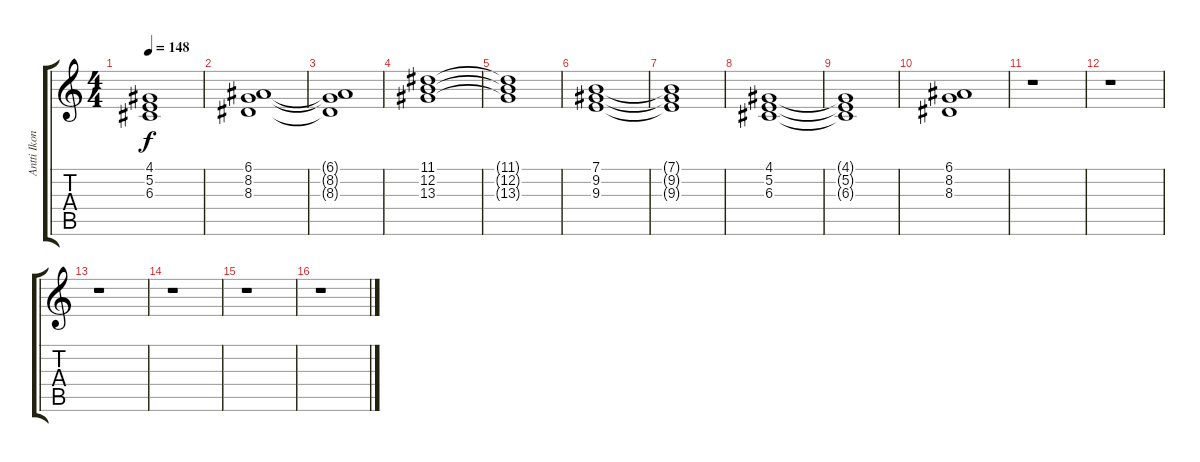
\track ("Antti Ikonen" "Antti Ikon") {instrument choiraahs}
\staff {score tabs}
\tuning (E4 B3 G3 D3 A2 E2) {hide}
\ts (4 4)
\tempo 148
\clef g2
\ks c
(4.1{t} 5.2{t} 6.3{t}).1{dy f} |
(6.1 8.2 8.3).1 |
(6.1{t} 8.2{t} 8.3{t}).1 |
(11.1 12.2 13.3).1 |
(11.1{t} 12.2{t} 13.3{t}).1 |
(7.1 9.2 9.3).1 |
(7.1{t} 9.2{t} 9.3{t}).1 |
(4.1 5.2 6.3).1 |
(4.1{t} 5.2{t} 6.3{t}).1 |
(6.1 8.2 8.3).1 |
r.1 |
r.1 |
r.1 |
r.1 |
r.1 |
r.1
